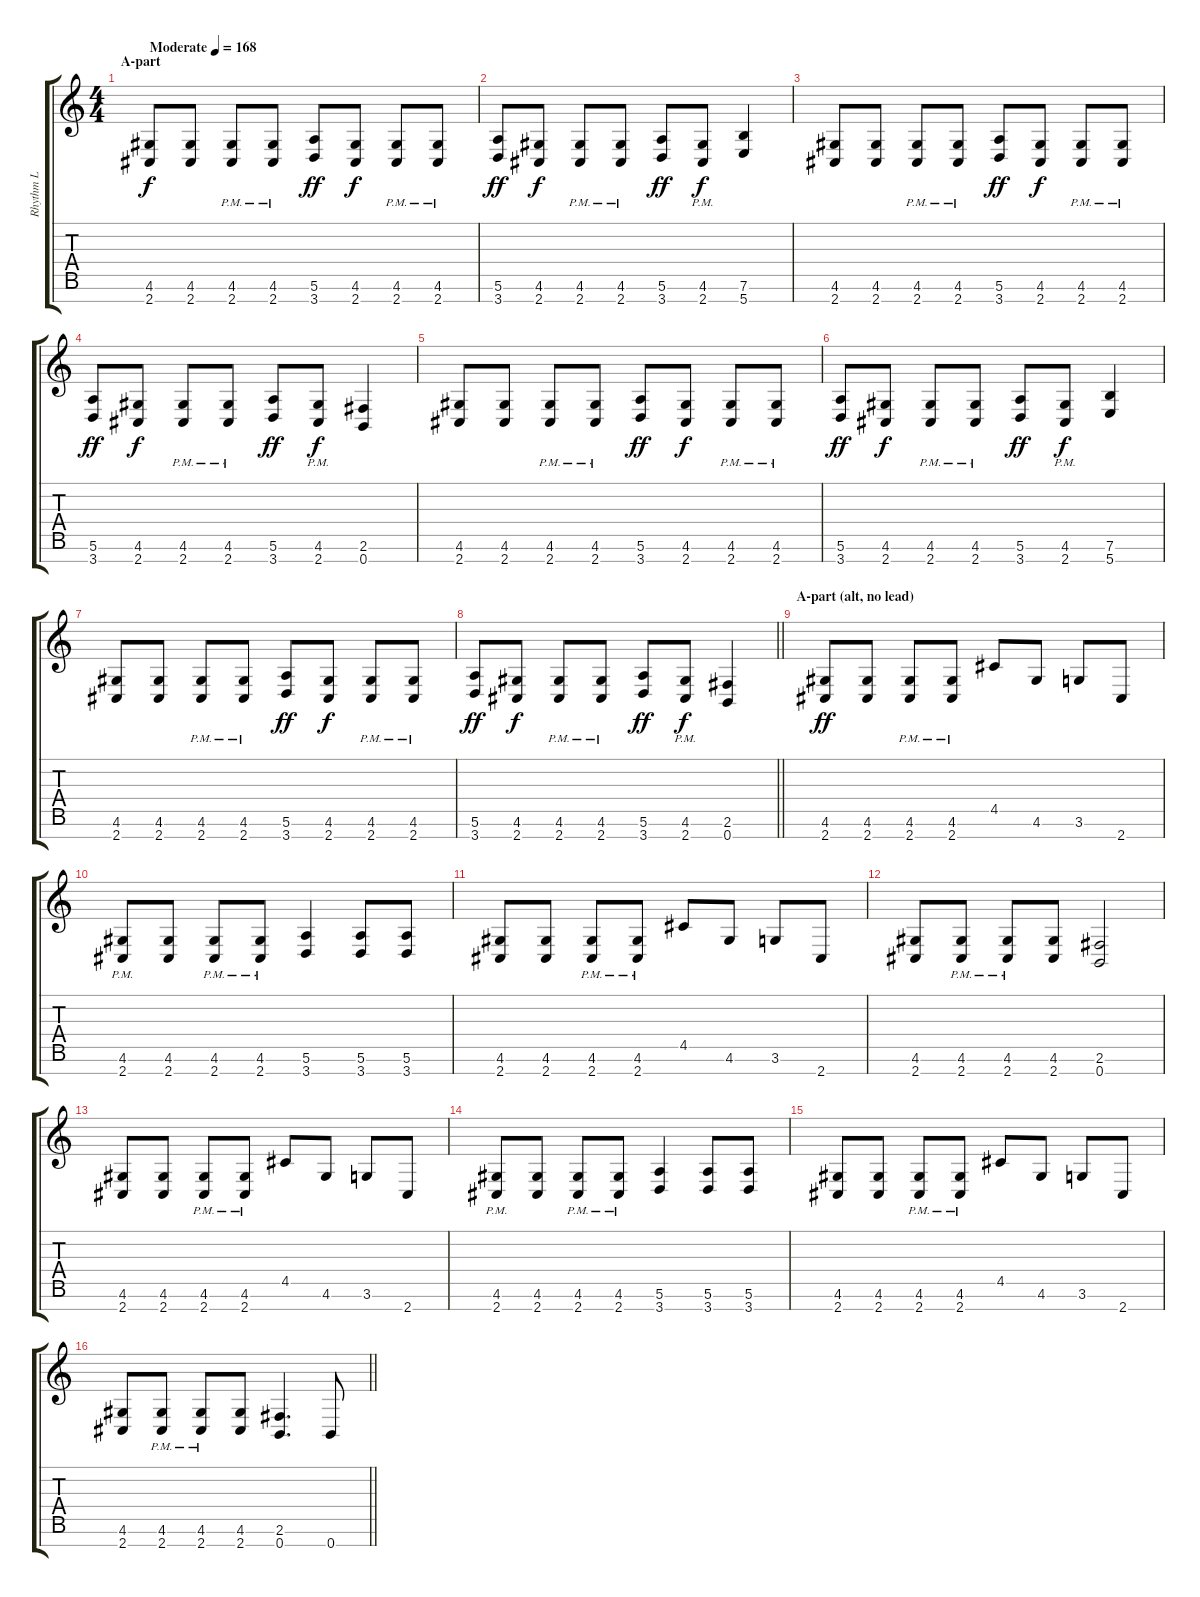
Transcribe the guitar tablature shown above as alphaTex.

\track ("Rhythm L" "Rhythm L") {instrument distortionguitar}
\staff {score tabs}
\tuning (E4 B3 G3 D3 A2 E2 B1) {hide}
\ts (4 4)
\section ("" "A-part")
\tempo (168 "Moderate")
\clef g2
\ks c
(4.6 2.7).8{dy f instrument distortionguitar} (4.6 2.7).8 (4.6{pm} 2.7{pm}).8 (4.6{pm} 2.7{pm}).8 (5.6 3.7).8{dy ff} (4.6 2.7).8{dy f} (4.6{pm} 2.7{pm}).8 (4.6{pm} 2.7{pm}).8 |
(5.6 3.7).8{dy ff} (4.6 2.7).8{dy f} (4.6{pm} 2.7{pm}).8 (4.6{pm} 2.7{pm}).8 (5.6 3.7).8{dy ff} (4.6{pm} 2.7{pm}).8{dy f} (7.6 5.7).4 |
(4.6 2.7).8 (4.6 2.7).8 (4.6{pm} 2.7{pm}).8 (4.6{pm} 2.7{pm}).8 (5.6 3.7).8{dy ff} (4.6 2.7).8{dy f} (4.6{pm} 2.7{pm}).8 (4.6{pm} 2.7{pm}).8 |
(5.6 3.7).8{dy ff} (4.6 2.7).8{dy f} (4.6{pm} 2.7{pm}).8 (4.6{pm} 2.7{pm}).8 (5.6 3.7).8{dy ff} (4.6{pm} 2.7{pm}).8{dy f} (2.6 0.7).4 |
(4.6 2.7).8 (4.6 2.7).8 (4.6{pm} 2.7{pm}).8 (4.6{pm} 2.7{pm}).8 (5.6 3.7).8{dy ff} (4.6 2.7).8{dy f} (4.6{pm} 2.7{pm}).8 (4.6{pm} 2.7{pm}).8 |
(5.6 3.7).8{dy ff} (4.6 2.7).8{dy f} (4.6{pm} 2.7{pm}).8 (4.6{pm} 2.7{pm}).8 (5.6 3.7).8{dy ff} (4.6{pm} 2.7{pm}).8{dy f} (7.6 5.7).4 |
(4.6 2.7).8 (4.6 2.7).8 (4.6{pm} 2.7{pm}).8 (4.6{pm} 2.7{pm}).8 (5.6 3.7).8{dy ff} (4.6 2.7).8{dy f} (4.6{pm} 2.7{pm}).8 (4.6{pm} 2.7{pm}).8 |
\barLineRight lightlight
(5.6 3.7).8{dy ff} (4.6 2.7).8{dy f} (4.6{pm} 2.7{pm}).8 (4.6{pm} 2.7{pm}).8 (5.6 3.7).8{dy ff} (4.6{pm} 2.7{pm}).8{dy f} (2.6 0.7).4 |
\section ("" "A-part (alt, no lead)")
(4.6 2.7).8{dy ff} (4.6 2.7).8 (4.6{pm} 2.7{pm}).8 (4.6{pm} 2.7{pm}).8 4.5.8 4.6.8 3.6.8 2.7.8 |
(4.6{pm} 2.7{pm}).8 (4.6 2.7).8 (4.6{pm} 2.7{pm}).8 (4.6{pm} 2.7{pm}).8 (5.6 3.7).4 (5.6 3.7).8 (5.6 3.7).8 |
(4.6 2.7).8 (4.6 2.7).8 (4.6{pm} 2.7{pm}).8 (4.6{pm} 2.7{pm}).8 4.5.8 4.6.8 3.6.8 2.7.8 |
(4.6 2.7).8 (4.6{pm} 2.7{pm}).8 (4.6{pm} 2.7{pm}).8 (4.6 2.7).8 (2.6 0.7).2 |
(4.6 2.7).8 (4.6 2.7).8 (4.6{pm} 2.7{pm}).8 (4.6{pm} 2.7{pm}).8 4.5.8 4.6.8 3.6.8 2.7.8 |
(4.6{pm} 2.7{pm}).8 (4.6 2.7).8 (4.6{pm} 2.7{pm}).8 (4.6{pm} 2.7{pm}).8 (5.6 3.7).4 (5.6 3.7).8 (5.6 3.7).8 |
(4.6 2.7).8 (4.6 2.7).8 (4.6{pm} 2.7{pm}).8 (4.6{pm} 2.7{pm}).8 4.5.8 4.6.8 3.6.8 2.7.8 |
\barLineRight lightlight
(4.6 2.7).8 (4.6{pm} 2.7{pm}).8 (4.6{pm} 2.7{pm}).8 (4.6 2.7).8 (2.6 0.7).4{d} 0.7.8
